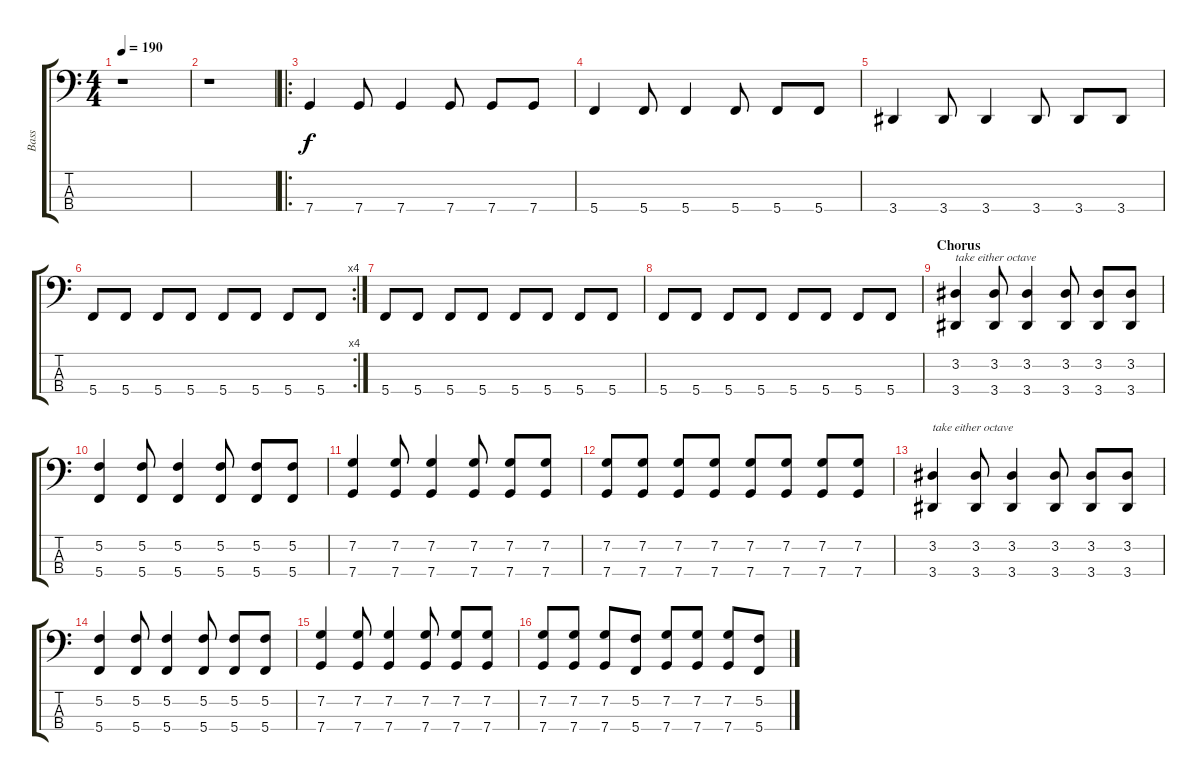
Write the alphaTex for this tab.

\track ("Bass" "Bass") {instrument electricbasspick}
\staff {score tabs}
\tuning (F2 C2 G1 C1) {hide}
\ts (4 4)
\tempo 190
\clef f4
\ks c
r.1{dy f} |
r.1 |
\ro
7.4.4 7.4.8 7.4.4 7.4.8 7.4.8 7.4.8 |
5.4.4 5.4.8 5.4.4 5.4.8 5.4.8 5.4.8 |
3.4.4 3.4.8 3.4.4 3.4.8 3.4.8 3.4.8 |
\rc 4
5.4.8 5.4.8 5.4.8 5.4.8 5.4.8 5.4.8 5.4.8 5.4.8 |
5.4.8 5.4.8 5.4.8 5.4.8 5.4.8 5.4.8 5.4.8 5.4.8 |
5.4.8 5.4.8 5.4.8 5.4.8 5.4.8 5.4.8 5.4.8 5.4.8 |
\section ("" "Chorus")
(3.2 3.4).4{txt "take either octave"} (3.2 3.4).8 (3.2 3.4).4 (3.2 3.4).8 (3.2 3.4).8 (3.2 3.4).8 |
(5.2 5.4).4 (5.2 5.4).8 (5.2 5.4).4 (5.2 5.4).8 (5.2 5.4).8 (5.2 5.4).8 |
(7.2 7.4).4 (7.2 7.4).8 (7.2 7.4).4 (7.2 7.4).8 (7.2 7.4).8 (7.2 7.4).8 |
(7.2 7.4).8 (7.2 7.4).8 (7.2 7.4).8 (7.2 7.4).8 (7.2 7.4).8 (7.2 7.4).8 (7.2 7.4).8 (7.2 7.4).8 |
(3.2 3.4).4{txt "take either octave"} (3.2 3.4).8 (3.2 3.4).4 (3.2 3.4).8 (3.2 3.4).8 (3.2 3.4).8 |
(5.2 5.4).4 (5.2 5.4).8 (5.2 5.4).4 (5.2 5.4).8 (5.2 5.4).8 (5.2 5.4).8 |
(7.2 7.4).4 (7.2 7.4).8 (7.2 7.4).4 (7.2 7.4).8 (7.2 7.4).8 (7.2 7.4).8 |
(7.2 7.4).8 (7.2 7.4).8 (7.2 7.4).8 (5.2 5.4).8 (7.2 7.4).8 (7.2 7.4).8 (7.2 7.4).8 (5.2 5.4).8
